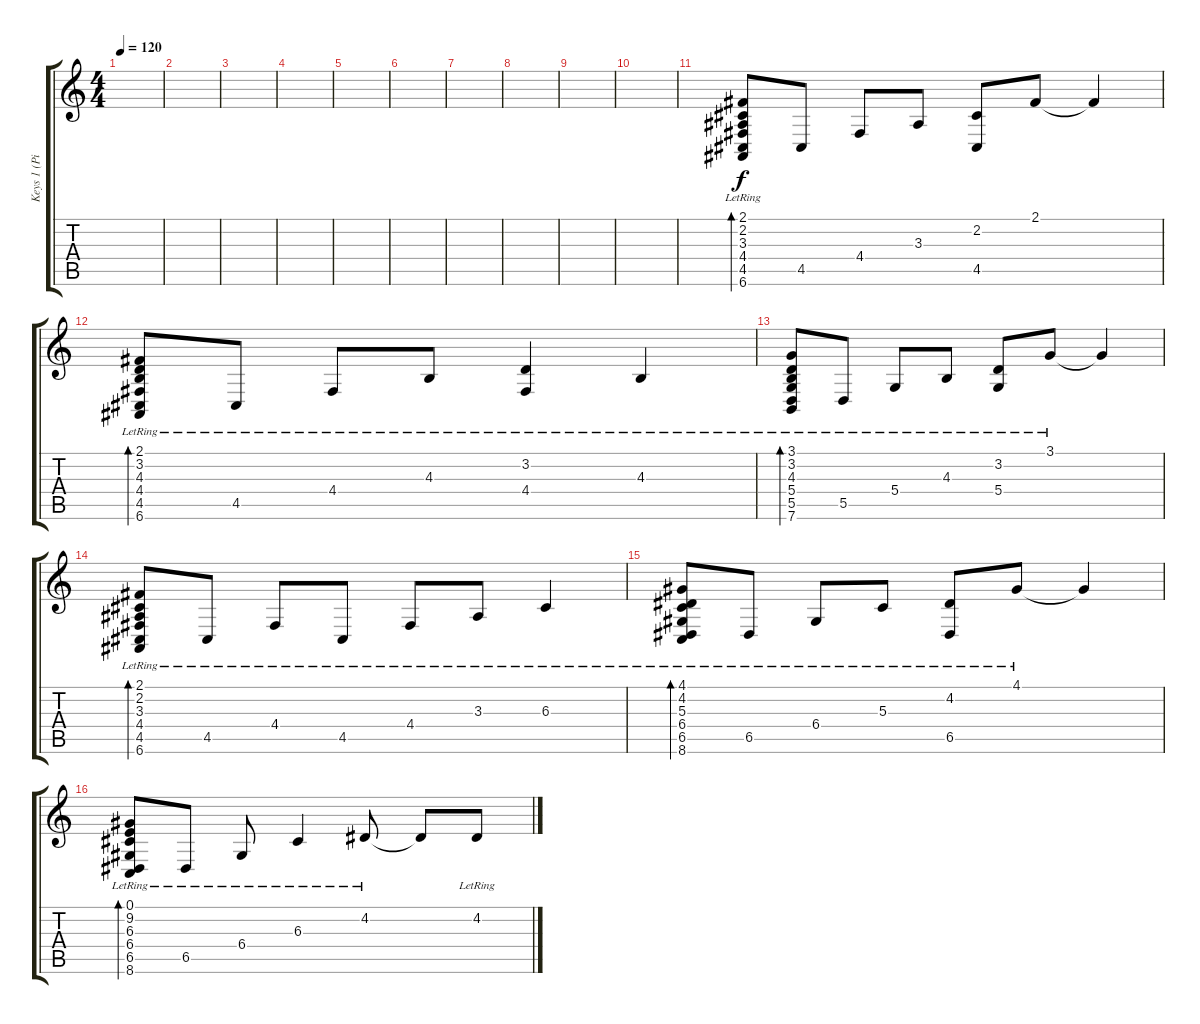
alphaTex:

\track ("Keys 1 (Piano)" "Keys 1 (Pi") {instrument acousticgrandpiano}
\staff {score tabs}
\tuning (E4 B3 G3 D3 A2 E2) {hide}
\ts (4 4)
\tempo 120
\clef g2
\ks c
|
|
|
|
|
|
|
|
|
|
(2.1{lr} 2.2{lr} 3.3{lr} 4.4{lr} 4.5{lr} 6.6{lr}).8{bd 240 dy f balance 4 instrument acousticgrandpiano} 4.5.8 4.4.8 3.3.8 (2.2 4.5).8 2.1.8 2.1{t}.4 |
(2.1{lr} 3.2{lr} 4.3{lr} 4.4{lr} 4.5{lr} 6.6{lr}).8{bd 480} 4.5{lr}.8 4.4{lr}.8 4.3{lr}.8 (3.2{lr} 4.4{lr}).4 4.3{lr}.4 |
(3.1 3.2{lr} 4.3{lr} 5.4{lr} 5.5{lr} 7.6{lr}).8{bd 480} 5.5{lr}.8 5.4{lr}.8 4.3{lr}.8 (3.2{lr} 5.4{lr}).8 3.1{lr}.8 3.1{t}.4 |
(2.1{lr} 2.2{lr} 3.3{lr} 4.4{lr} 4.5{lr} 6.6{lr}).8{bd 480} 4.5{lr}.8 4.4{lr}.8 4.5{lr}.8 4.4{lr}.8 3.3{lr}.8 6.3{lr}.4 |
(4.1{lr} 4.2{lr} 5.3{lr} 6.4{lr} 6.5{lr} 8.6{lr}).8{bd 480} 6.5{lr}.8 6.4{lr}.8 5.3{lr}.8 (4.2{lr} 6.5{lr}).8 4.1{lr}.8 4.1{t}.4 |
(0.1{lr} 9.2{lr} 6.3{lr} 6.4{lr} 6.5{lr} 8.6{lr}).8{bd 480} 6.5{lr}.8 6.4{lr}.8 6.3{lr}.4 4.2{lr}.8 4.2{t}.8 4.2{lr}.8
